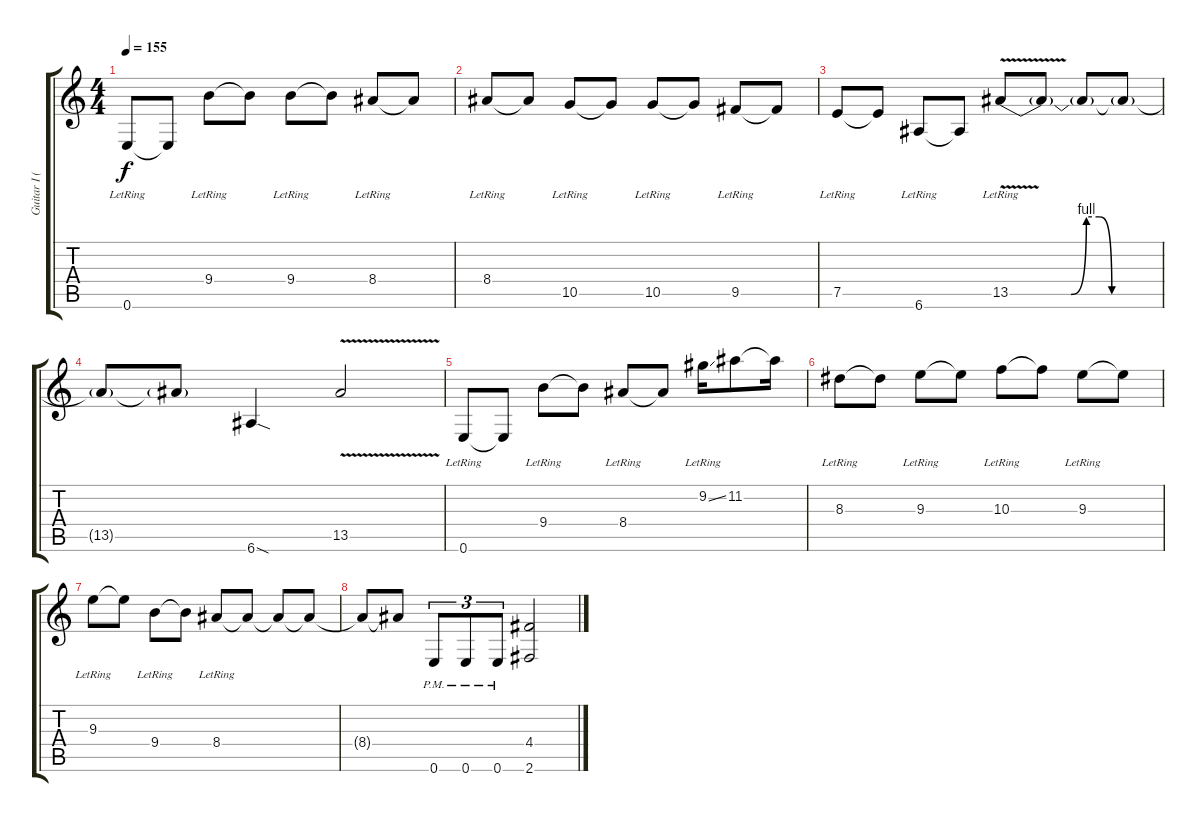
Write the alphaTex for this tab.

\track ("Guitar I (Lead)" "Guitar I (") {instrument distortionguitar}
\staff {score tabs}
\tuning (E4 B3 G3 D3 A2 E2) {hide}
\ts (4 4)
\tempo 155
\clef g2
\ks c
0.6{lr}.8{dy f} 0.6{t}.8 9.4{lr}.8 9.4{t}.8 9.4{lr}.8 9.4{t}.8 8.4{lr}.8 8.4{t}.8 |
8.4{lr}.8 8.4{t}.8 10.5{lr}.8 10.5{t}.8 10.5{lr}.8 10.5{t}.8 9.5{lr}.8 9.5{t}.8 |
7.5{lr}.8 7.5{t}.8 6.6{lr}.8 6.6{t}.8 13.5{be (custom 0 0 10 0 24 0 30 4 35 4 40 0 60 0) v lr}.8 13.5{t}.8 13.5{t}.8 13.5{t}.8 |
13.5{t}.8 13.5{t}.8 6.6{sod}.4 13.5{v}.2 |
0.6{lr}.8 0.6{t}.8 9.4{lr}.8 9.4{t}.8 8.4{lr}.8 8.4{t}.8 9.2{ss lr}.16 11.2.8 11.2{t}.16 |
8.3{lr}.8 8.3{t}.8 9.3{lr}.8 9.3{t}.8 10.3{lr}.8 10.3{t}.8 9.3{lr}.8 9.3{t}.8 |
9.3{lr}.8 9.3{t}.8 9.4{lr}.8 9.4{t}.8 8.4{lr}.8 8.4{t}.8 8.4{t}.8 8.4{t}.8 |
8.4{t}.8 8.4{t}.8 0.6{pm}.8{tu (3 2)} 0.6{pm}.8{tu (3 2)} 0.6{pm}.8{tu (3 2)} (4.4 2.6).2
